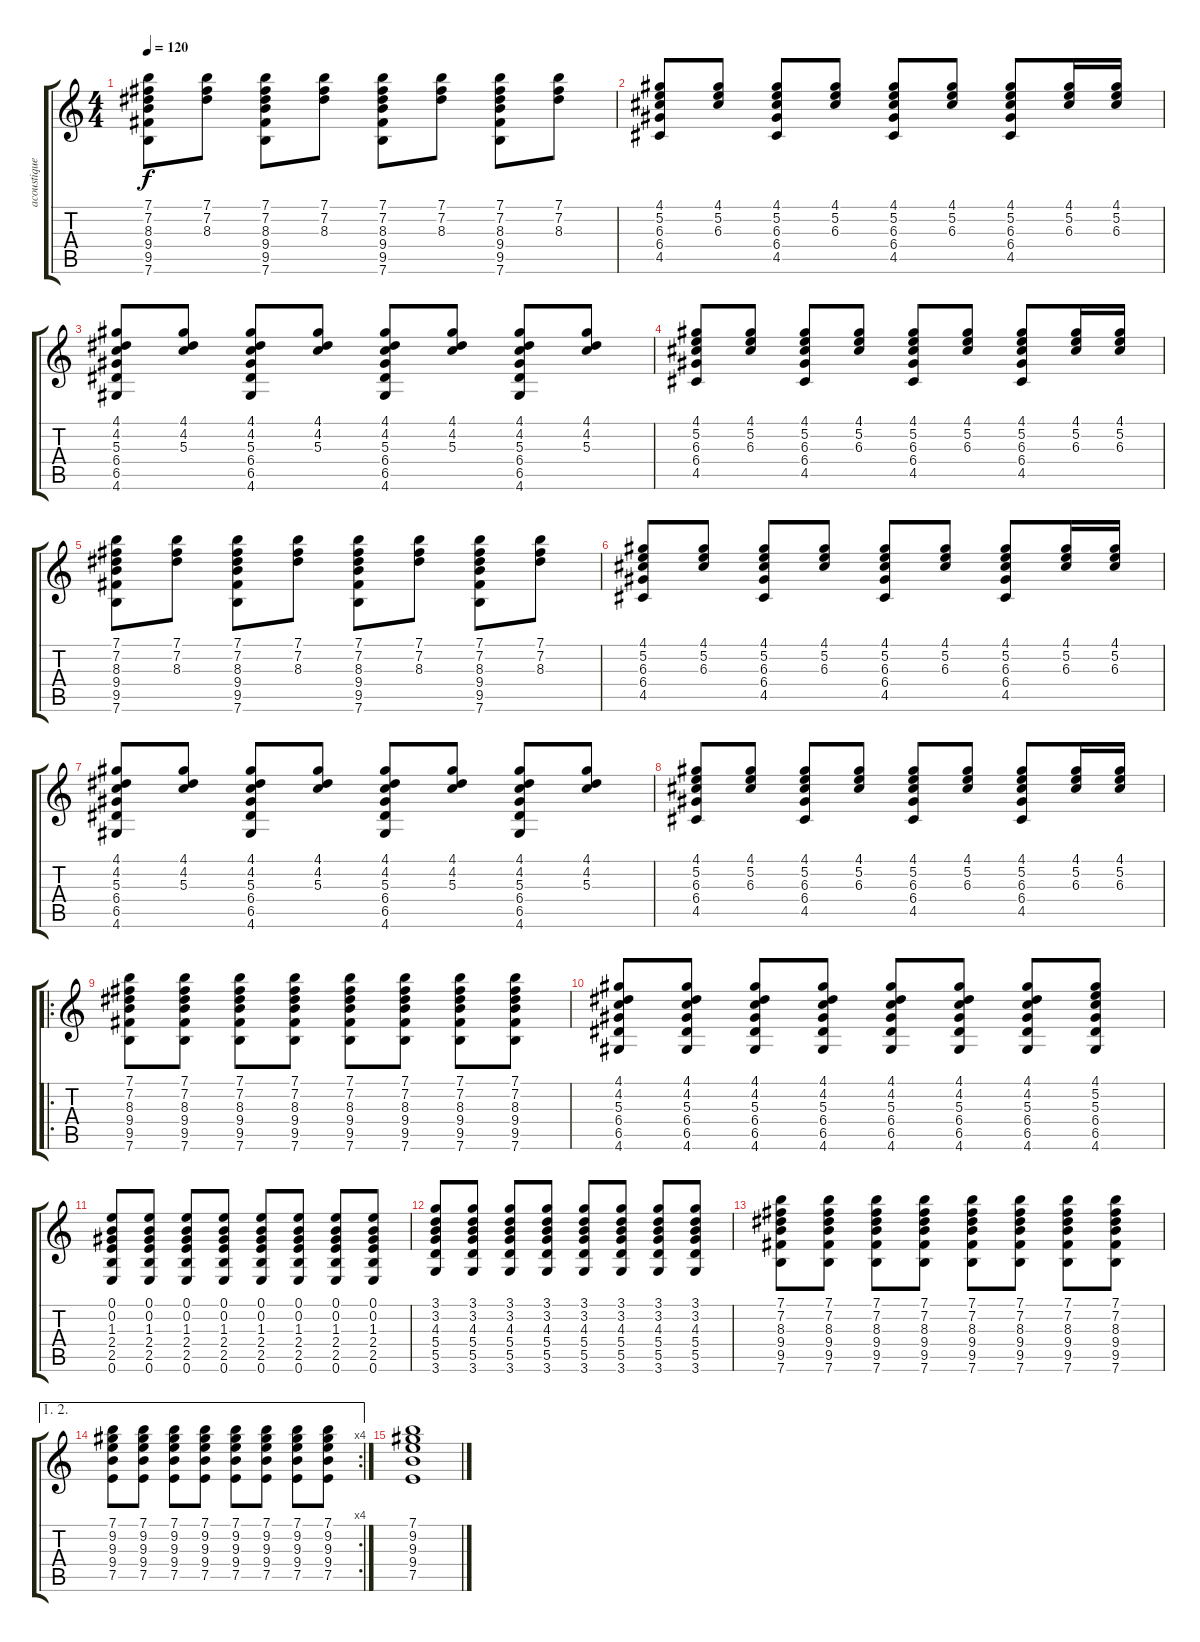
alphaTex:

\track ("acoustique" "acoustique") {instrument acousticguitarsteel}
\staff {score tabs}
\tuning (E4 B3 G3 D3 A2 E2) {hide}
\ts (4 4)
\tempo 120
\clef g2
\ks c
(7.1 7.2 8.3 9.4 9.5 7.6).8{dy f} (7.1 7.2 8.3).8 (7.1 7.2 8.3 9.4 9.5 7.6).8 (7.1 7.2 8.3).8 (7.1 7.2 8.3 9.4 9.5 7.6).8 (7.1 7.2 8.3).8 (7.1 7.2 8.3 9.4 9.5 7.6).8 (7.1 7.2 8.3).8 |
(4.1 5.2 6.3 6.4 4.5).8 (4.1 5.2 6.3).8 (4.1 5.2 6.3 6.4 4.5).8 (4.1 5.2 6.3).8 (4.1 5.2 6.3 6.4 4.5).8 (4.1 5.2 6.3).8 (4.1 5.2 6.3 6.4 4.5).8 (4.1 5.2 6.3).16 (4.1 5.2 6.3).16 |
(4.1 4.2 5.3 6.4 6.5 4.6).8 (4.1 4.2 5.3).8 (4.1 4.2 5.3 6.4 6.5 4.6).8 (4.1 4.2 5.3).8 (4.1 4.2 5.3 6.4 6.5 4.6).8 (4.1 4.2 5.3).8 (4.1 4.2 5.3 6.4 6.5 4.6).8 (4.1 4.2 5.3).8 |
(4.1 5.2 6.3 6.4 4.5).8 (4.1 5.2 6.3).8 (4.1 5.2 6.3 6.4 4.5).8 (4.1 5.2 6.3).8 (4.1 5.2 6.3 6.4 4.5).8 (4.1 5.2 6.3).8 (4.1 5.2 6.3 6.4 4.5).8 (4.1 5.2 6.3).16 (4.1 5.2 6.3).16 |
(7.1 7.2 8.3 9.4 9.5 7.6).8 (7.1 7.2 8.3).8 (7.1 7.2 8.3 9.4 9.5 7.6).8 (7.1 7.2 8.3).8 (7.1 7.2 8.3 9.4 9.5 7.6).8 (7.1 7.2 8.3).8 (7.1 7.2 8.3 9.4 9.5 7.6).8 (7.1 7.2 8.3).8 |
(4.1 5.2 6.3 6.4 4.5).8 (4.1 5.2 6.3).8 (4.1 5.2 6.3 6.4 4.5).8 (4.1 5.2 6.3).8 (4.1 5.2 6.3 6.4 4.5).8 (4.1 5.2 6.3).8 (4.1 5.2 6.3 6.4 4.5).8 (4.1 5.2 6.3).16 (4.1 5.2 6.3).16 |
(4.1 4.2 5.3 6.4 6.5 4.6).8 (4.1 4.2 5.3).8 (4.1 4.2 5.3 6.4 6.5 4.6).8 (4.1 4.2 5.3).8 (4.1 4.2 5.3 6.4 6.5 4.6).8 (4.1 4.2 5.3).8 (4.1 4.2 5.3 6.4 6.5 4.6).8 (4.1 4.2 5.3).8 |
(4.1 5.2 6.3 6.4 4.5).8 (4.1 5.2 6.3).8 (4.1 5.2 6.3 6.4 4.5).8 (4.1 5.2 6.3).8 (4.1 5.2 6.3 6.4 4.5).8 (4.1 5.2 6.3).8 (4.1 5.2 6.3 6.4 4.5).8 (4.1 5.2 6.3).16 (4.1 5.2 6.3).16 |
\ro
(7.1 7.2 8.3 9.4 9.5 7.6).8 (7.1 7.2 8.3 9.4 9.5 7.6).8 (7.1 7.2 8.3 9.4 9.5 7.6).8 (7.1 7.2 8.3 9.4 9.5 7.6).8 (7.1 7.2 8.3 9.4 9.5 7.6).8 (7.1 7.2 8.3 9.4 9.5 7.6).8 (7.1 7.2 8.3 9.4 9.5 7.6).8 (7.1 7.2 8.3 9.4 9.5 7.6).8 |
(4.1 4.2 5.3 6.4 6.5 4.6).8 (4.1 4.2 5.3 6.4 6.5 4.6).8 (4.1 4.2 5.3 6.4 6.5 4.6).8 (4.1 4.2 5.3 6.4 6.5 4.6).8 (4.1 4.2 5.3 6.4 6.5 4.6).8 (4.1 4.2 5.3 6.4 6.5 4.6).8 (4.1 4.2 5.3 6.4 6.5 4.6).8 (4.1 5.2 5.3 6.4 6.5 4.6).8 |
(0.1 0.2 1.3 2.4 2.5 0.6).8 (0.1 0.2 1.3 2.4 2.5 0.6).8 (0.1 0.2 1.3 2.4 2.5 0.6).8 (0.1 0.2 1.3 2.4 2.5 0.6).8 (0.1 0.2 1.3 2.4 2.5 0.6).8 (0.1 0.2 1.3 2.4 2.5 0.6).8 (0.1 0.2 1.3 2.4 2.5 0.6).8 (0.1 0.2 1.3 2.4 2.5 0.6).8 |
(3.1 3.2 4.3 5.4 5.5 3.6).8 (3.1 3.2 4.3 5.4 5.5 3.6).8 (3.1 3.2 4.3 5.4 5.5 3.6).8 (3.1 3.2 4.3 5.4 5.5 3.6).8 (3.1 3.2 4.3 5.4 5.5 3.6).8 (3.1 3.2 4.3 5.4 5.5 3.6).8 (3.1 3.2 4.3 5.4 5.5 3.6).8 (3.1 3.2 4.3 5.4 5.5 3.6).8 |
(7.1 7.2 8.3 9.4 9.5 7.6).8 (7.1 7.2 8.3 9.4 9.5 7.6).8 (7.1 7.2 8.3 9.4 9.5 7.6).8 (7.1 7.2 8.3 9.4 9.5 7.6).8 (7.1 7.2 8.3 9.4 9.5 7.6).8 (7.1 7.2 8.3 9.4 9.5 7.6).8 (7.1 7.2 8.3 9.4 9.5 7.6).8 (7.1 7.2 8.3 9.4 9.5 7.6).8 |
\ae (1 2)
\rc 4
(7.1 9.2 9.3 9.4 7.5).8 (7.1 9.2 9.3 9.4 7.5).8 (7.1 9.2 9.3 9.4 7.5).8 (7.1 9.2 9.3 9.4 7.5).8 (7.1 9.2 9.3 9.4 7.5).8 (7.1 9.2 9.3 9.4 7.5).8 (7.1 9.2 9.3 9.4 7.5).8 (7.1 9.2 9.3 9.4 7.5).8 |
(7.1 9.2 9.3 9.4 7.5).1
